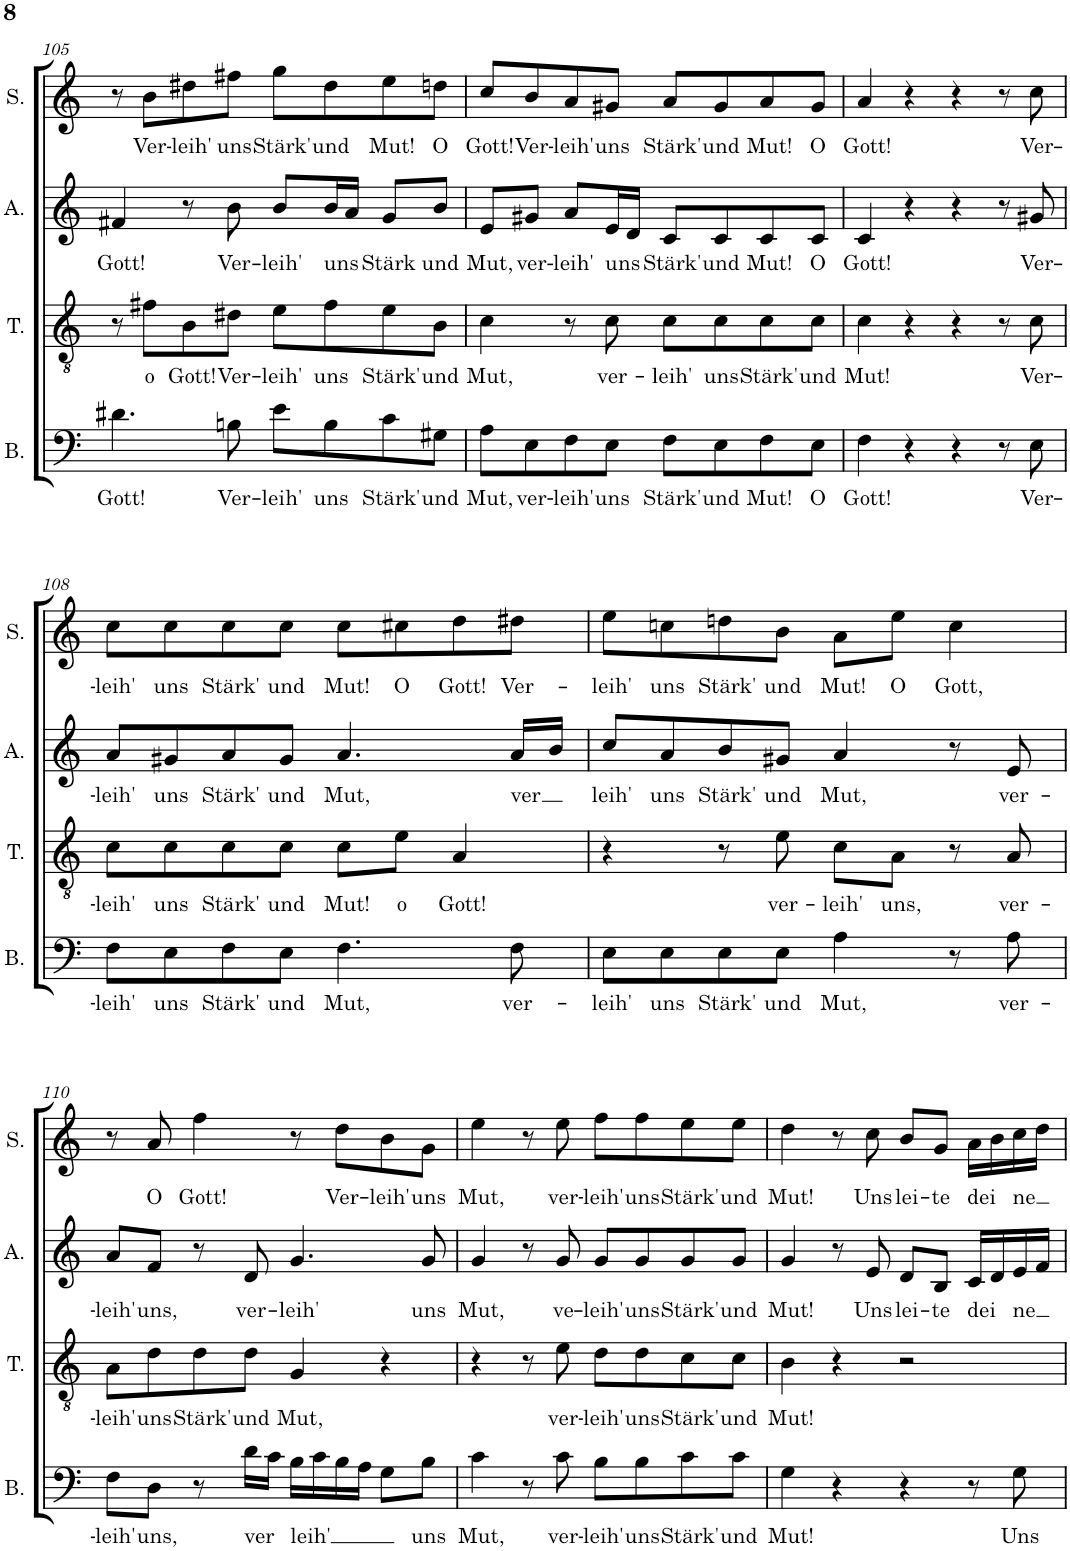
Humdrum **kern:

**kern	**text	**kern	**text	**kern	**text	**kern	**text
*part4	*part4	*part3	*part3	*part2	*part2	*part1	*part1
*staff4	*staff4	*staff3	*staff3	*staff2	*staff2	*staff1	*staff1
*I"Bass	*	*I"Tenor	*	*I"Alto	*	*I"Soprano	*
*I'B.	*	*I'T.	*	*I'A.	*	*I'S.	*
!!LO:PB:g=z
*clefF4	*	*clefGv2	*	*clefG2	*	*clefG2	*
*k[]	*	*k[]	*	*k[]	*	*k[]	*
*M4/4	*	*M4/4	*	*M4/4	*	*M4/4	*
*met(c)	*	*met(c)	*	*met(c)	*	*met(c)	*
=105	=105	=105	=105	=105	=105	=105	=105
!	!LO:LY:b	!	!	!	!LO:LY:b	!	!
4.d#X\	Gott!	8r	.	4f#X/	Gott!	8r	.
!	!	!	!LO:LY:b	!	!	!	!LO:LY:b
.	.	8f#X\L	o	.	.	8b\L	Ver-
!	!	!	!LO:LY:b	!	!	!	!LO:LY:b
.	.	8B\	Gott!	8r	.	8dd#X\	-leih'
!	!LO:LY:b	!	!LO:LY:b	!	!LO:LY:b	!	!LO:LY:b
8Bn\	Ver-	8d#X\J	Ver-	8b\	Ver-	8ff#X\J	uns
!	!LO:LY:b	!	!LO:LY:b	!	!LO:LY:b	!	!LO:LY:b
8e\L	-leih'	8e\L	-leih'	8b/L	-leih'	8gg\L	Stärk'
!	!LO:LY:b	!	!LO:LY:b	!	!LO:LY:b	!	!LO:LY:b
8B\	uns	8f#\	uns	16b/L	uns	8dd#\	und
.	.	.	.	16a/JJ	.	.	.
!	!LO:LY:b	!	!LO:LY:b	!	!LO:LY:b	!	!LO:LY:b
8c\	Stärk'	8e\	Stärk'	8g/L	Stärk	8ee\	Mut!
!	!LO:LY:b	!	!LO:LY:b	!	!LO:LY:b	!	!LO:LY:b
8G#X\J	und	8B\J	und	8b/J	und	8ddn\J	O
=106	=106	=106	=106	=106	=106	=106	=106
!	!LO:LY:b	!	!LO:LY:b	!	!LO:LY:b	!	!LO:LY:b
8A\L	Mut,	4c\	Mut,	8e/L	Mut,	8cc/L	Gott!
!	!LO:LY:b	!	!	!	!LO:LY:b	!	!LO:LY:b
8E\	ver-	.	.	8g#X/J	ver-	8b/	Ver-
!	!LO:LY:b	!	!	!	!LO:LY:b	!	!LO:LY:b
8F\	-leih'	8r	.	8a/L	-leih'	8a/	-leih'
!	!LO:LY:b	!	!LO:LY:b	!	!LO:LY:b	!	!LO:LY:b
8E\J	uns	8c\	ver-	16e/L	uns	8g#X/J	uns
.	.	.	.	16d/JJ	.	.	.
!	!LO:LY:b	!	!LO:LY:b	!	!LO:LY:b	!	!LO:LY:b
8F\L	Stärk'	8c\L	-leih'	8c/L	Stärk'	8a/L	Stärk'
!	!LO:LY:b	!	!LO:LY:b	!	!LO:LY:b	!	!LO:LY:b
8E\	und	8c\	uns	8c/	und	8g#/	und
!	!LO:LY:b	!	!LO:LY:b	!	!LO:LY:b	!	!LO:LY:b
8F\	Mut!	8c\	Stärk'	8c/	Mut!	8a/	Mut!
!	!LO:LY:b	!	!LO:LY:b	!	!LO:LY:b	!	!LO:LY:b
8E\J	O	8c\J	und	8c/J	O	8g#/J	O
=107	=107	=107	=107	=107	=107	=107	=107
!	!LO:LY:b	!	!LO:LY:b	!	!LO:LY:b	!	!LO:LY:b
4F\	Gott!	4c\	Mut!	4c/	Gott!	4a/	Gott!
4r	.	4r	.	4r	.	4r	.
4r	.	4r	.	4r	.	4r	.
8r	.	8r	.	8r	.	8r	.
!	!LO:LY:b	!	!LO:LY:b	!	!LO:LY:b	!	!LO:LY:b
8E\	Ver-	8c\	Ver-	8g#X/	Ver-	8cc\	Ver-
!!LO:LB:g=z
=108	=108	=108	=108	=108	=108	=108	=108
!	!LO:LY:b	!	!LO:LY:b	!	!LO:LY:b	!	!LO:LY:b
8F\L	-leih'	8c\L	-leih'	8a/L	-leih'	8cc\L	-leih'
!	!LO:LY:b	!	!LO:LY:b	!	!LO:LY:b	!	!LO:LY:b
8E\	uns	8c\	uns	8g#X/	uns	8cc\	uns
!	!LO:LY:b	!	!LO:LY:b	!	!LO:LY:b	!	!LO:LY:b
8F\	Stärk'	8c\	Stärk'	8a/	Stärk'	8cc\	Stärk'
!	!LO:LY:b	!	!LO:LY:b	!	!LO:LY:b	!	!LO:LY:b
8E\J	und	8c\J	und	8g#/J	und	8cc\J	und
!	!LO:LY:b	!	!LO:LY:b	!	!LO:LY:b	!	!LO:LY:b
4.F\	Mut,	8c\L	Mut!	4.a/	Mut,	8cc\L	Mut!
!	!	!	!LO:LY:b	!	!	!	!LO:LY:b
.	.	8e\J	o	.	.	8cc#X\	O
!	!	!	!LO:LY:b	!	!	!	!LO:LY:b
.	.	4A/	Gott!	.	.	8dd\	Gott!
!	!LO:LY:b	!	!	!	!LO:LY:b	!	!LO:LY:b
8F\	ver-	.	.	16a/LL	ver	8dd#X\J	Ver-
.	.	.	.	16b/JJ	.	.	.
=109	=109	=109	=109	=109	=109	=109	=109
!	!LO:LY:b	!	!	!	!LO:LY:b	!	!LO:LY:b
8E\L	-leih'	4r	.	8cc/L	leih'	8ee\L	-leih'
!	!LO:LY:b	!	!	!	!LO:LY:b	!	!LO:LY:b
8E\	uns	.	.	8a/	uns	8ccn\	uns
!	!LO:LY:b	!	!	!	!LO:LY:b	!	!LO:LY:b
8E\	Stärk'	8r	.	8b/	Stärk'	8ddn\	Stärk'
!	!LO:LY:b	!	!LO:LY:b	!	!LO:LY:b	!	!LO:LY:b
8E\J	und	8e\	ver-	8g#X/J	und	8b\J	und
!	!LO:LY:b	!	!LO:LY:b	!	!LO:LY:b	!	!LO:LY:b
4A\	Mut,	8c\L	-leih'	4a/	Mut,	8a\L	Mut!
!	!	!	!LO:LY:b	!	!	!	!LO:LY:b
.	.	8A\J	uns,	.	.	8ee\J	O
!	!	!	!	!	!	!	!LO:LY:b
8r	.	8r	.	8r	.	4cc\	Gott,
!	!LO:LY:b	!	!LO:LY:b	!	!LO:LY:b	!	!
8A\	ver-	8A/	ver-	8e/	ver-	.	.
!!LO:LB:g=z
=110	=110	=110	=110	=110	=110	=110	=110
!	!LO:LY:b	!	!LO:LY:b	!	!LO:LY:b	!	!
8F\L	-leih'	8A\L	-leih'	8a/L	-leih'	8r	.
!	!LO:LY:b	!	!LO:LY:b	!	!LO:LY:b	!	!LO:LY:b
8D\J	uns,	8d\	uns	8f/J	uns,	8a/	O
!	!	!	!LO:LY:b	!	!	!	!LO:LY:b
8r	.	8d\	Stärk'	8r	.	4ff\	Gott!
!	!LO:LY:b	!	!LO:LY:b	!	!LO:LY:b	!	!
16d\LL	ver	8d\J	und	8d/	ver-	.	.
16c\JJ	.	.	.	.	.	.	.
!	!LO:LY:b	!	!LO:LY:b	!	!LO:LY:b	!	!
16B\LL	leih'	4G/	Mut,	4.g/	-leih'	8r	.
16c\	.	.	.	.	.	.	.
!	!	!	!	!	!	!	!LO:LY:b
16B\	.	.	.	.	.	8dd\L	Ver-
16A\JJ	.	.	.	.	.	.	.
!	!	!	!	!	!	!	!LO:LY:b
8G\L	.	4r	.	.	.	8b\	-leih'
!	!LO:LY:b	!	!	!	!LO:LY:b	!	!LO:LY:b
8B\J	uns	.	.	8g/	uns	8g\J	uns
=111	=111	=111	=111	=111	=111	=111	=111
!	!LO:LY:b	!	!	!	!LO:LY:b	!	!LO:LY:b
4c\	Mut,	4r	.	4g/	Mut,	4ee\	Mut,
8r	.	8r	.	8r	.	8r	.
!	!LO:LY:b	!	!LO:LY:b	!	!LO:LY:b	!	!LO:LY:b
8c\	ver-	8e\	ver-	8g/	ve-	8ee\	ver-
!	!LO:LY:b	!	!LO:LY:b	!	!LO:LY:b	!	!LO:LY:b
8B\L	-leih'	8d\L	-leih'	8g/L	-leih'	8ff\L	-leih'
!	!LO:LY:b	!	!LO:LY:b	!	!LO:LY:b	!	!LO:LY:b
8B\	uns	8d\	uns	8g/	uns	8ff\	uns
!	!LO:LY:b	!	!LO:LY:b	!	!LO:LY:b	!	!LO:LY:b
8c\	Stärk'	8c\	Stärk'	8g/	Stärk'	8ee\	Stärk'
!	!LO:LY:b	!	!LO:LY:b	!	!LO:LY:b	!	!LO:LY:b
8c\J	und	8c\J	und	8g/J	und	8ee\J	und
=112	=112	=112	=112	=112	=112	=112	=112
!	!LO:LY:b	!	!LO:LY:b	!	!LO:LY:b	!	!LO:LY:b
4G\	Mut!	4B\	Mut!	4g/	Mut!	4dd\	Mut!
4r	.	4r	.	8r	.	8r	.
!	!	!	!	!	!LO:LY:b	!	!LO:LY:b
.	.	.	.	8e/	Uns	8cc\	Uns
!	!	!	!	!	!LO:LY:b	!	!LO:LY:b
4r	.	2r	.	8d/L	lei-	8b/L	lei-
!	!	!	!	!	!LO:LY:b	!	!LO:LY:b
.	.	.	.	8B/J	-te	8g/J	-te
!	!	!	!	!	!LO:LY:b	!	!LO:LY:b
8r	.	.	.	16c/LL	dei	16a\LL	dei
.	.	.	.	16d/	.	16b\	.
!	!LO:LY:b	!	!	!	!LO:LY:b	!	!LO:LY:b
8G\	Uns	.	.	16e/	ne	16cc\	ne
.	.	.	.	16f/JJ	.	16dd\JJ	.
=	=	=	=	=	=	=	=
*-	*-	*-	*-	*-	*-	*-	*-
